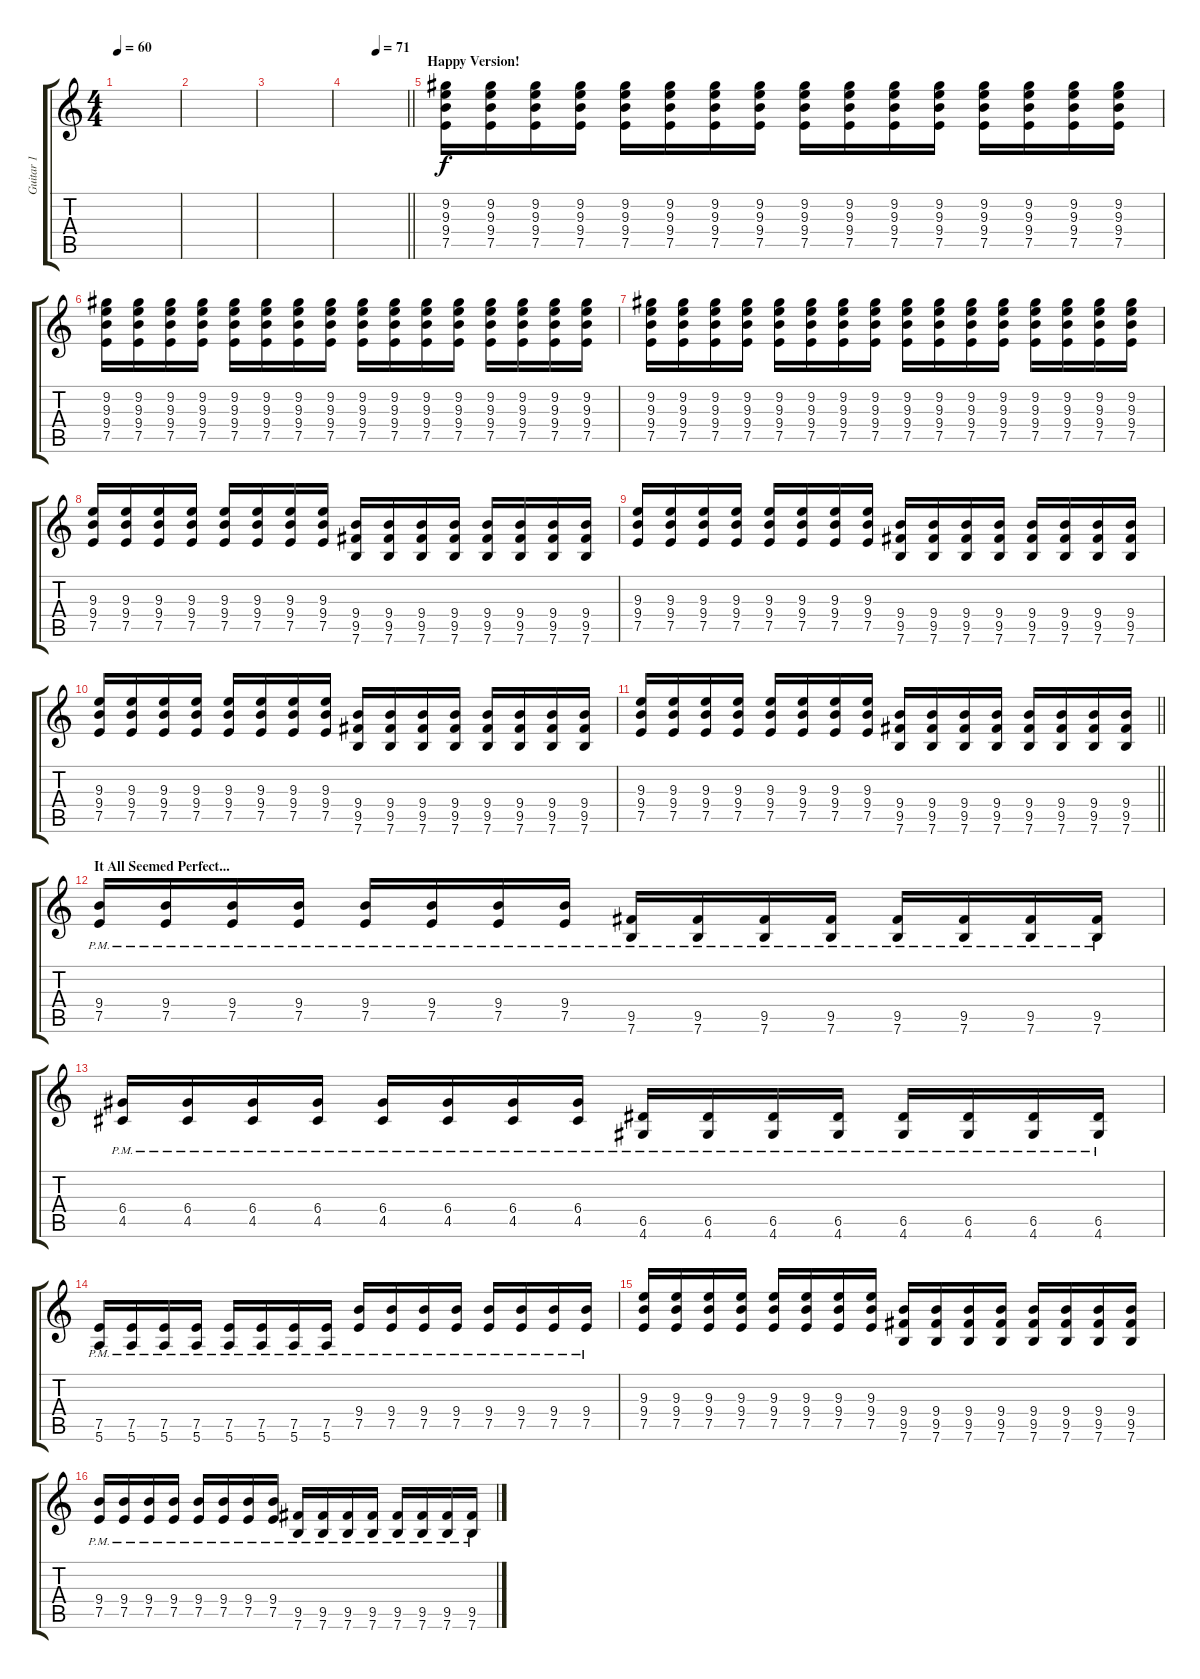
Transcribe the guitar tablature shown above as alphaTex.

\track ("Guitar 1" "Guitar 1") {instrument electricguitarclean}
\staff {score tabs}
\tuning (E4 B3 G3 D3 A2 E2) {hide}
\ts (4 4)
\tempo 60
\clef g2
\ks c
|
|
|
\tempo (71 0.5)
\barLineRight lightlight
|
\section ("" "Happy Version!")
(9.2 9.3 9.4 7.5).16 (9.2 9.3 9.4 7.5).16 (9.2 9.3 9.4 7.5).16 (9.2 9.3 9.4 7.5).16 (9.2 9.3 9.4 7.5).16 (9.2 9.3 9.4 7.5).16 (9.2 9.3 9.4 7.5).16 (9.2 9.3 9.4 7.5).16 (9.2 9.3 9.4 7.5).16 (9.2 9.3 9.4 7.5).16 (9.2 9.3 9.4 7.5).16 (9.2 9.3 9.4 7.5).16 (9.2 9.3 9.4 7.5).16 (9.2 9.3 9.4 7.5).16 (9.2 9.3 9.4 7.5).16 (9.2 9.3 9.4 7.5).16 |
(9.2 9.3 9.4 7.5).16 (9.2 9.3 9.4 7.5).16 (9.2 9.3 9.4 7.5).16 (9.2 9.3 9.4 7.5).16 (9.2 9.3 9.4 7.5).16 (9.2 9.3 9.4 7.5).16 (9.2 9.3 9.4 7.5).16 (9.2 9.3 9.4 7.5).16 (9.2 9.3 9.4 7.5).16 (9.2 9.3 9.4 7.5).16 (9.2 9.3 9.4 7.5).16 (9.2 9.3 9.4 7.5).16 (9.2 9.3 9.4 7.5).16 (9.2 9.3 9.4 7.5).16 (9.2 9.3 9.4 7.5).16 (9.2 9.3 9.4 7.5).16 |
(9.2 9.3 9.4 7.5).16 (9.2 9.3 9.4 7.5).16 (9.2 9.3 9.4 7.5).16 (9.2 9.3 9.4 7.5).16 (9.2 9.3 9.4 7.5).16 (9.2 9.3 9.4 7.5).16 (9.2 9.3 9.4 7.5).16 (9.2 9.3 9.4 7.5).16 (9.2 9.3 9.4 7.5).16 (9.2 9.3 9.4 7.5).16 (9.2 9.3 9.4 7.5).16 (9.2 9.3 9.4 7.5).16 (9.2 9.3 9.4 7.5).16 (9.2 9.3 9.4 7.5).16 (9.2 9.3 9.4 7.5).16 (9.2 9.3 9.4 7.5).16 |
(9.3 9.4 7.5).16 (9.3 9.4 7.5).16 (9.3 9.4 7.5).16 (9.3 9.4 7.5).16 (9.3 9.4 7.5).16 (9.3 9.4 7.5).16 (9.3 9.4 7.5).16 (9.3 9.4 7.5).16 (9.4 9.5 7.6).16 (9.4 9.5 7.6).16 (9.4 9.5 7.6).16 (9.4 9.5 7.6).16 (9.4 9.5 7.6).16 (9.4 9.5 7.6).16 (9.4 9.5 7.6).16 (9.4 9.5 7.6).16 |
(9.3 9.4 7.5).16 (9.3 9.4 7.5).16 (9.3 9.4 7.5).16 (9.3 9.4 7.5).16 (9.3 9.4 7.5).16 (9.3 9.4 7.5).16 (9.3 9.4 7.5).16 (9.3 9.4 7.5).16 (9.4 9.5 7.6).16 (9.4 9.5 7.6).16 (9.4 9.5 7.6).16 (9.4 9.5 7.6).16 (9.4 9.5 7.6).16 (9.4 9.5 7.6).16 (9.4 9.5 7.6).16 (9.4 9.5 7.6).16 |
(9.3 9.4 7.5).16 (9.3 9.4 7.5).16 (9.3 9.4 7.5).16 (9.3 9.4 7.5).16 (9.3 9.4 7.5).16 (9.3 9.4 7.5).16 (9.3 9.4 7.5).16 (9.3 9.4 7.5).16 (9.4 9.5 7.6).16 (9.4 9.5 7.6).16 (9.4 9.5 7.6).16 (9.4 9.5 7.6).16 (9.4 9.5 7.6).16 (9.4 9.5 7.6).16 (9.4 9.5 7.6).16 (9.4 9.5 7.6).16 |
\barLineRight lightlight
(9.3 9.4 7.5).16 (9.3 9.4 7.5).16 (9.3 9.4 7.5).16 (9.3 9.4 7.5).16 (9.3 9.4 7.5).16 (9.3 9.4 7.5).16 (9.3 9.4 7.5).16 (9.3 9.4 7.5).16 (9.4 9.5 7.6).16 (9.4 9.5 7.6).16 (9.4 9.5 7.6).16 (9.4 9.5 7.6).16 (9.4 9.5 7.6).16 (9.4 9.5 7.6).16 (9.4 9.5 7.6).16 (9.4 9.5 7.6).16 |
\section ("" "It All Seemed Perfect...")
(9.4{pm} 7.5{pm}).16 (9.4{pm} 7.5{pm}).16 (9.4{pm} 7.5{pm}).16 (9.4{pm} 7.5{pm}).16 (9.4{pm} 7.5{pm}).16 (9.4{pm} 7.5{pm}).16 (9.4{pm} 7.5{pm}).16 (9.4{pm} 7.5{pm}).16 (9.5{pm} 7.6{pm}).16 (9.5{pm} 7.6{pm}).16 (9.5{pm} 7.6{pm}).16 (9.5{pm} 7.6{pm}).16 (9.5{pm} 7.6{pm}).16 (9.5{pm} 7.6{pm}).16 (9.5{pm} 7.6{pm}).16 (9.5{pm} 7.6{pm}).16 |
(6.4{pm} 4.5{pm}).16 (6.4{pm} 4.5{pm}).16 (6.4{pm} 4.5{pm}).16 (6.4{pm} 4.5{pm}).16 (6.4{pm} 4.5{pm}).16 (6.4{pm} 4.5{pm}).16 (6.4{pm} 4.5{pm}).16 (6.4{pm} 4.5{pm}).16 (6.5{pm} 4.6{pm}).16 (6.5{pm} 4.6{pm}).16 (6.5{pm} 4.6{pm}).16 (6.5{pm} 4.6{pm}).16 (6.5{pm} 4.6{pm}).16 (6.5{pm} 4.6{pm}).16 (6.5{pm} 4.6{pm}).16 (6.5{pm} 4.6{pm}).16 |
(7.5{pm} 5.6{pm}).16 (7.5{pm} 5.6{pm}).16 (7.5{pm} 5.6{pm}).16 (7.5{pm} 5.6{pm}).16 (7.5{pm} 5.6{pm}).16 (7.5{pm} 5.6{pm}).16 (7.5{pm} 5.6{pm}).16 (7.5{pm} 5.6{pm}).16 (9.4{pm} 7.5{pm}).16 (9.4{pm} 7.5{pm}).16 (9.4{pm} 7.5{pm}).16 (9.4{pm} 7.5{pm}).16 (9.4{pm} 7.5{pm}).16 (9.4{pm} 7.5{pm}).16 (9.4{pm} 7.5{pm}).16 (9.4{pm} 7.5{pm}).16 |
(9.3 9.4 7.5).16 (9.3 9.4 7.5).16 (9.3 9.4 7.5).16 (9.3 9.4 7.5).16 (9.3 9.4 7.5).16 (9.3 9.4 7.5).16 (9.3 9.4 7.5).16 (9.3 9.4 7.5).16 (9.4 9.5 7.6).16 (9.4 9.5 7.6).16 (9.4 9.5 7.6).16 (9.4 9.5 7.6).16 (9.4 9.5 7.6).16 (9.4 9.5 7.6).16 (9.4 9.5 7.6).16 (9.4 9.5 7.6).16 |
(9.4{pm} 7.5{pm}).16 (9.4{pm} 7.5{pm}).16 (9.4{pm} 7.5{pm}).16 (9.4{pm} 7.5{pm}).16 (9.4{pm} 7.5{pm}).16 (9.4{pm} 7.5{pm}).16 (9.4{pm} 7.5{pm}).16 (9.4{pm} 7.5{pm}).16 (9.5{pm} 7.6{pm}).16 (9.5{pm} 7.6{pm}).16 (9.5{pm} 7.6{pm}).16 (9.5{pm} 7.6{pm}).16 (9.5{pm} 7.6{pm}).16 (9.5{pm} 7.6{pm}).16 (9.5{pm} 7.6{pm}).16 (9.5{pm} 7.6{pm}).16
